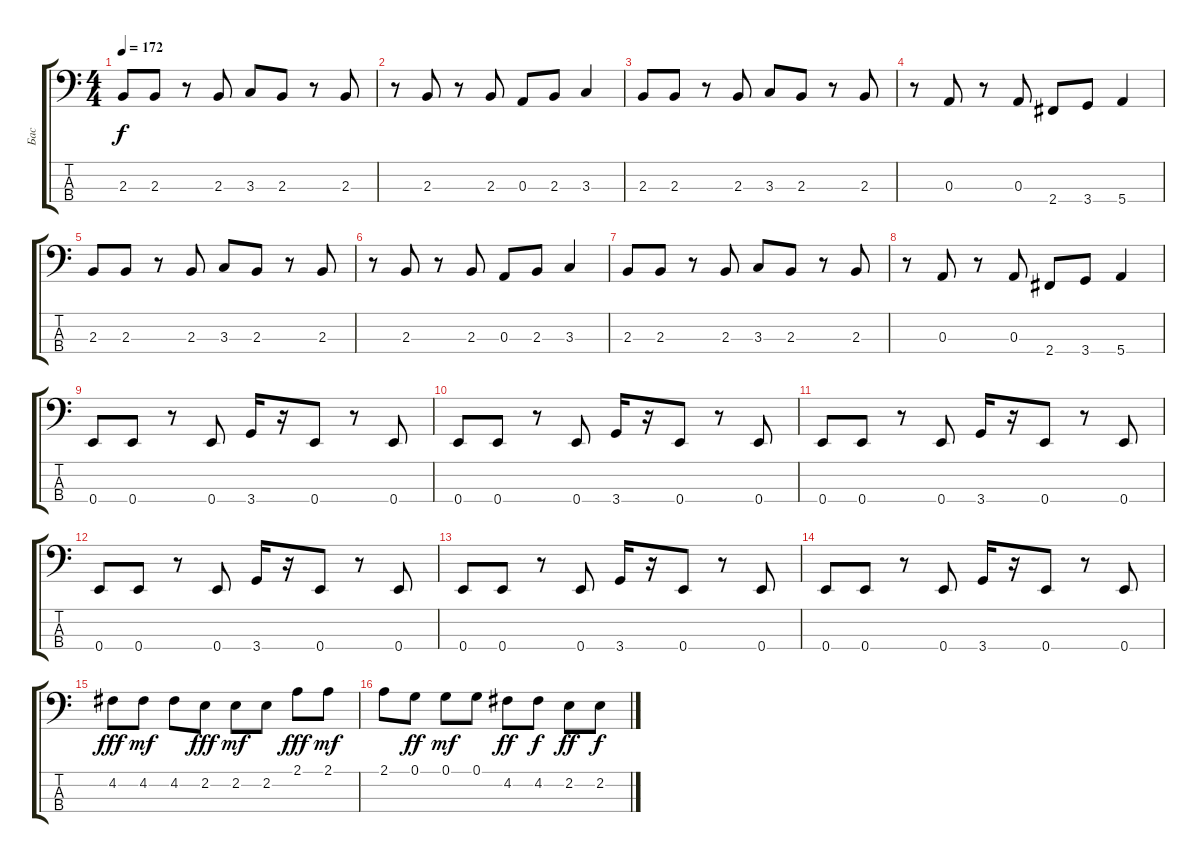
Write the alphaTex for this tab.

\track ("Бас" "Бас") {instrument electricbassfinger}
\staff {score tabs}
\tuning (G2 D2 A1 E1) {hide}
\ts (4 4)
\tempo 172
\clef f4
\ks c
2.3.8{dy f} 2.3.8 r.8 2.3.8 3.3.8 2.3.8 r.8 2.3.8 |
r.8 2.3.8 r.8 2.3.8 0.3.8 2.3.8 3.3.4 |
2.3.8 2.3.8 r.8 2.3.8 3.3.8 2.3.8 r.8 2.3.8 |
r.8 0.3.8 r.8 0.3.8 2.4.8 3.4.8 5.4.4 |
2.3.8 2.3.8 r.8 2.3.8 3.3.8 2.3.8 r.8 2.3.8 |
r.8 2.3.8 r.8 2.3.8 0.3.8 2.3.8 3.3.4 |
2.3.8 2.3.8 r.8 2.3.8 3.3.8 2.3.8 r.8 2.3.8 |
r.8 0.3.8 r.8 0.3.8 2.4.8 3.4.8 5.4.4 |
\section ("" "")
0.4.8{volume 8 instrument electricbasspick} 0.4.8 r.8 0.4.8 3.4.16 r.16 0.4.8 r.8 0.4.8 |
0.4.8 0.4.8 r.8 0.4.8 3.4.16 r.16 0.4.8 r.8 0.4.8 |
0.4.8 0.4.8 r.8 0.4.8 3.4.16 r.16 0.4.8 r.8 0.4.8 |
0.4.8 0.4.8 r.8 0.4.8 3.4.16 r.16 0.4.8 r.8 0.4.8 |
0.4.8 0.4.8 r.8 0.4.8 3.4.16 r.16 0.4.8 r.8 0.4.8 |
0.4.8 0.4.8 r.8 0.4.8 3.4.16 r.16 0.4.8 r.8 0.4.8 |
4.2.8{dy fff volume 13 instrument electricguitarmuted} 4.2.8{dy mf} 4.2.8 2.2.8{dy fff} 2.2.8{dy mf} 2.2.8 2.1.8{dy fff} 2.1.8{dy mf} |
2.1.8 0.1.8{dy ff} 0.1.8{dy mf} 0.1.8 4.2.8{dy ff} 4.2.8{dy f} 2.2.8{dy ff} 2.2.8{dy f}
